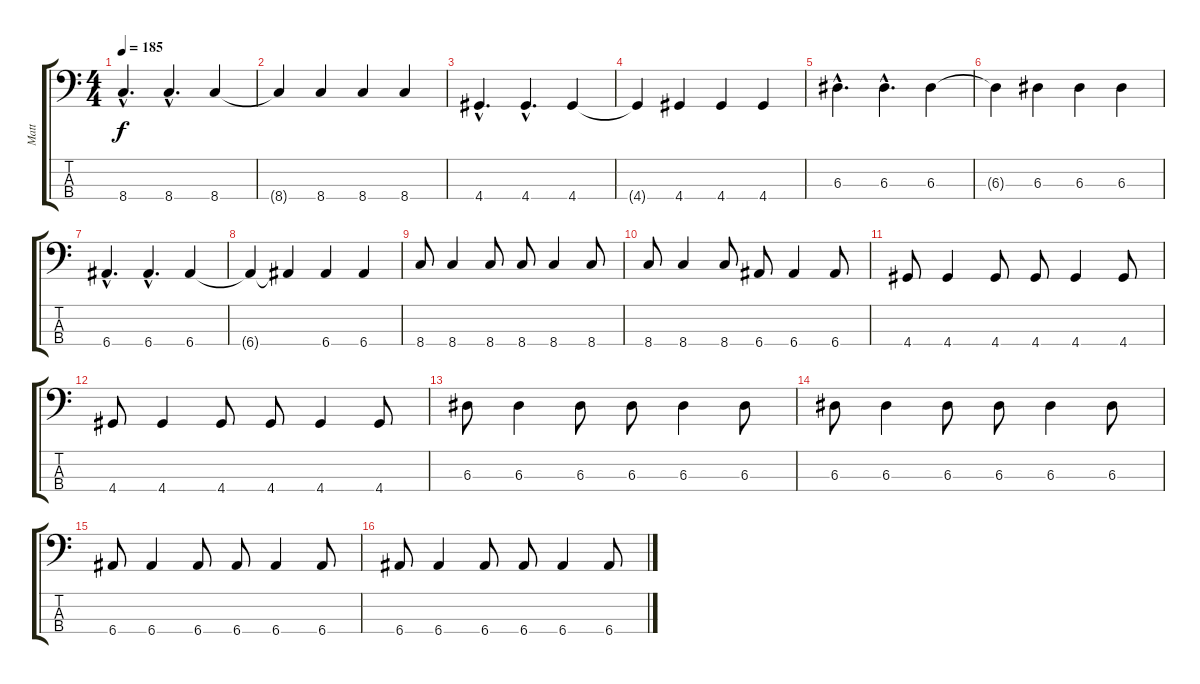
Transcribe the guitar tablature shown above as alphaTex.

\track ("Matt" "Matt") {instrument electricbasspick}
\staff {score tabs}
\tuning (G2 D2 A1 E1) {hide}
\ts (4 4)
\tempo 185
\clef f4
\ks c
8.4{hac}.4{d dy f} 8.4{hac}.4{d} 8.4.4 |
8.4{t}.4 8.4.4 8.4.4 8.4.4 |
4.4{hac}.4{d} 4.4{hac}.4{d} 4.4.4 |
4.4{t}.4 4.4.4 4.4.4 4.4.4 |
6.3{hac}.4{d} 6.3{hac}.4{d} 6.3.4 |
6.3{t}.4 6.3.4 6.3.4 6.3.4 |
6.4{hac}.4{d} 6.4{hac}.4{d} 6.4.4 |
6.4{t}.4 6.4{t}.4 6.4.4 6.4.4 |
8.4.8 8.4.4 8.4.8 8.4.8 8.4.4 8.4.8 |
8.4.8 8.4.4 8.4.8 6.4.8 6.4.4 6.4.8 |
4.4.8 4.4.4 4.4.8 4.4.8 4.4.4 4.4.8 |
4.4.8 4.4.4 4.4.8 4.4.8 4.4.4 4.4.8 |
6.3.8 6.3.4 6.3.8 6.3.8 6.3.4 6.3.8 |
6.3.8 6.3.4 6.3.8 6.3.8 6.3.4 6.3.8 |
6.4.8 6.4.4 6.4.8 6.4.8 6.4.4 6.4.8 |
6.4.8 6.4.4 6.4.8 6.4.8 6.4.4 6.4.8
